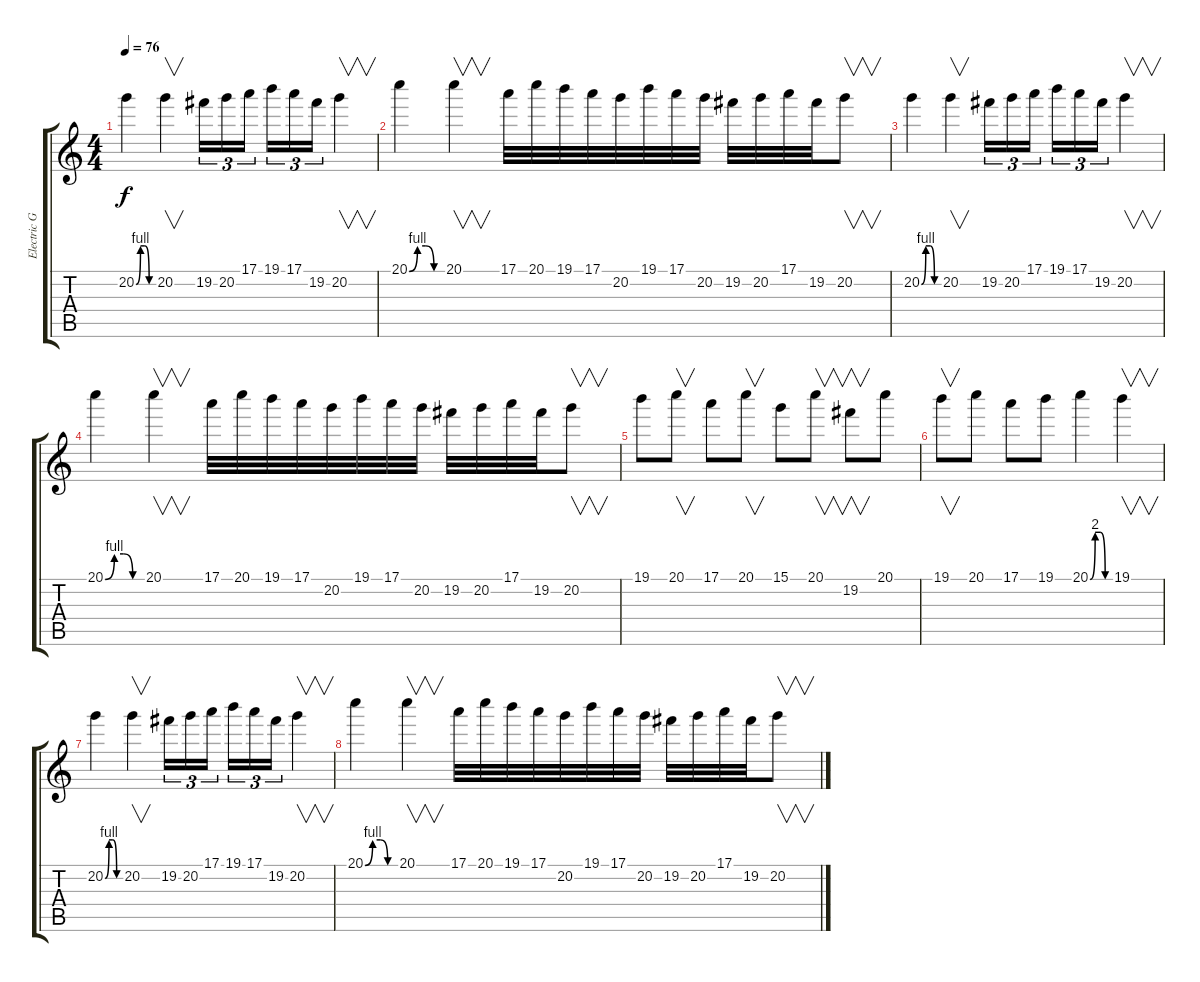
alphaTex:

\track ("Electric Guitar 2" "Electric G") {instrument distortionguitar}
\staff {score tabs}
\tuning (E4 B3 G3 D3 A2 E2) {hide}
\ts (4 4)
\tempo 76
\clef g2
\ks c
20.2{be (custom 0 0 15 4 30 4 45 0 60 0)}.4{dy f} 20.2.4{v} 19.2.16{tu (3 2)} 20.2.16{tu (3 2)} 17.1.16{tu (3 2)} 19.1.16{tu (3 2)} 17.1.16{tu (3 2)} 19.2.16{tu (3 2)} 20.2.4{v} |
20.1{be (custom 0 0 15 4 30 4 45 0 60 0)}.4 20.1.4{v} 17.1.32 20.1.32 19.1.32 17.1.32 20.2.32 19.1.32 17.1.32 20.2.32 19.2.32 20.2.32 17.1.32 19.2.32 20.2.8{v} |
20.2{be (custom 0 0 15 4 30 4 45 0 60 0)}.4 20.2.4{v} 19.2.16{tu (3 2)} 20.2.16{tu (3 2)} 17.1.16{tu (3 2)} 19.1.16{tu (3 2)} 17.1.16{tu (3 2)} 19.2.16{tu (3 2)} 20.2.4{v} |
20.1{be (custom 0 0 15 4 30 4 45 0 60 0)}.4 20.1.4{v} 17.1.32 20.1.32 19.1.32 17.1.32 20.2.32 19.1.32 17.1.32 20.2.32 19.2.32 20.2.32 17.1.32 19.2.32 20.2.8{v} |
19.1.8 20.1.8{v} 17.1.8 20.1.8{v} 15.1.8 20.1.8{v} 19.2.8{v} 20.1.8 |
19.1.8{v} 20.1.8 17.1.8 19.1.8 20.1{be (custom 0 0 15 8 30 8 45 0 60 0)}.4 19.1.4{v} |
20.2{be (custom 0 0 15 4 30 4 45 0 60 0)}.4 20.2.4{v} 19.2.16{tu (3 2)} 20.2.16{tu (3 2)} 17.1.16{tu (3 2)} 19.1.16{tu (3 2)} 17.1.16{tu (3 2)} 19.2.16{tu (3 2)} 20.2.4{v} |
20.1{be (custom 0 0 15 4 30 4 45 0 60 0)}.4 20.1.4{v} 17.1.32 20.1.32 19.1.32 17.1.32 20.2.32 19.1.32 17.1.32 20.2.32 19.2.32 20.2.32 17.1.32 19.2.32 20.2.8{v}
